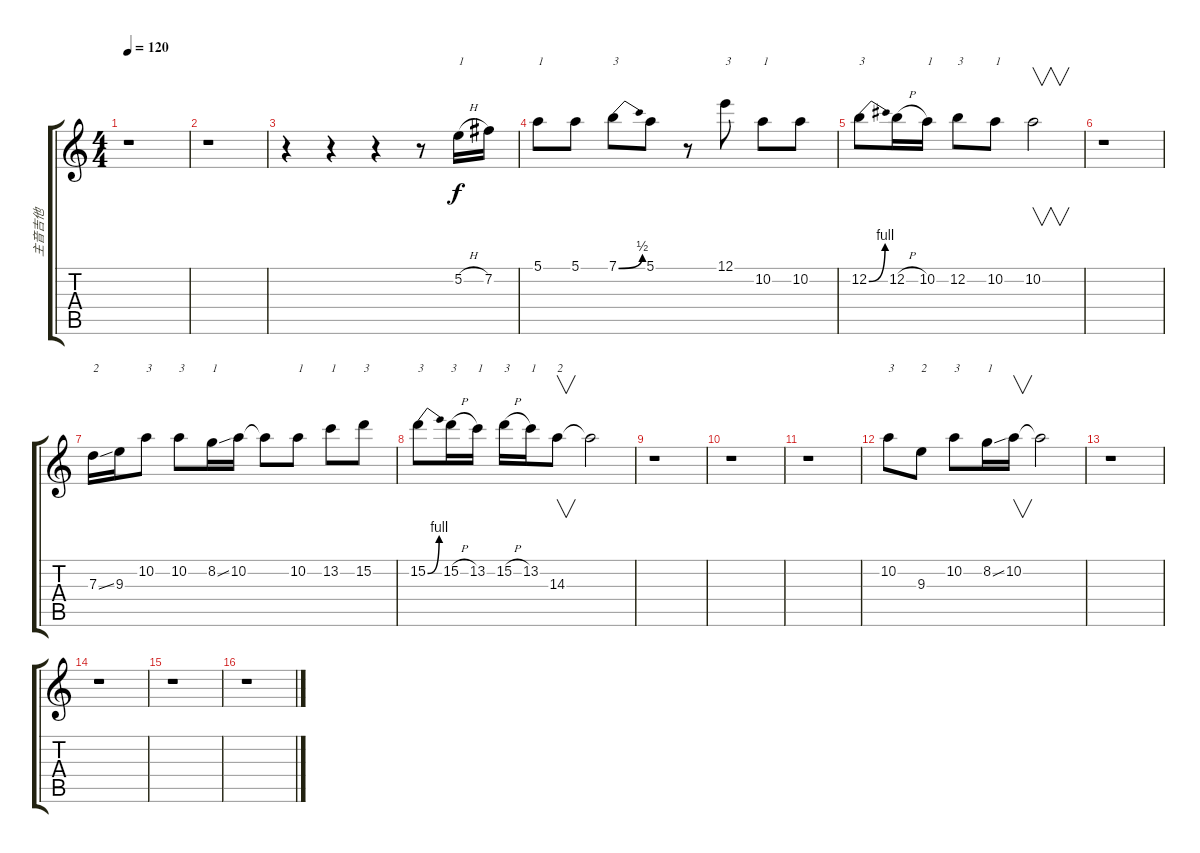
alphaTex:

\track ("主音吉他" "主音吉他") {instrument distortionguitar}
\staff {score tabs}
\tuning (E4 B3 G3 D3 A2 E2) {hide}
\ts (4 4)
\tempo 120
\clef g2
\ks c
r.1{dy f} |
r.1 |
r.4 r.4 r.4 r.8 5.2{h}.16{txt "1"} 7.2.16 |
5.1.8{txt "1"} 5.1.8 7.1{be (bend 0 0 60 2)}.8{txt "3"} 5.1.8 r.8 12.1.8{txt "3"} 10.2.8{txt "1"} 10.2.8 |
12.2{be (bend 0 0 60 4)}.8{txt "3"} 12.2{h}.16 10.2.16{txt "1"} 12.2.8{txt "3"} 10.2.8{txt "1"} 10.2.2{v} |
r.1 |
7.3{ss}.16{txt "2"} 9.3.16 10.2.8{txt "3"} 10.2.8{txt "3"} 8.2{ss}.16{txt "1"} 10.2.16 10.2{t}.8 10.2.8{txt "1"} 13.2.8{txt "1"} 15.2.8{txt "3"} |
15.2{be (bend 0 0 60 4)}.8{txt "3"} 15.2{h}.16{txt "3"} 13.2.16{txt "1"} 15.2{h}.16{txt "3"} 13.2.16{txt "1"} 14.3.8{v txt "2"} 14.3{t}.2 |
r.1 |
r.1 |
r.1 |
10.2.8{txt "3"} 9.3.8{txt "2"} 10.2.8{txt "3"} 8.2{ss}.16{txt "1"} 10.2.16{v} 10.2{t}.2 |
r.1 |
r.1 |
r.1 |
r.1
